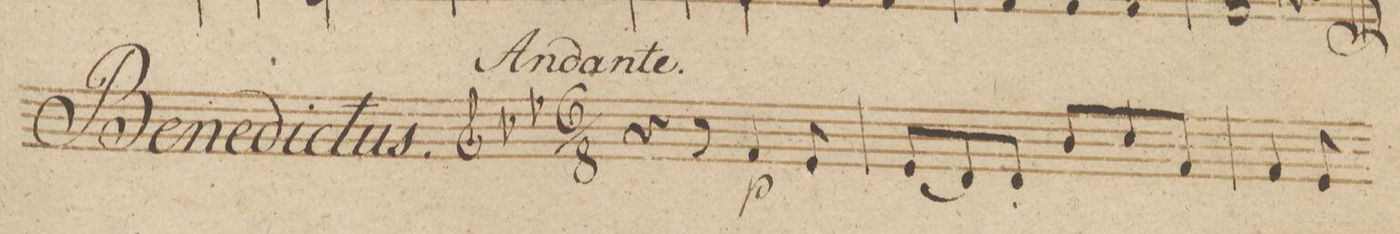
**kern	**dynam
*I"Violino 2do	*
*clefG2	*
*k[b-e-]	*
*M6/8	*
4r	.
8r	.
4f/	p
8e-/	.
=2	=2
(8e-/L	.
8d/)	.
8d'/J	.
8b-/L	.
8cc/	.
8f/J	.
=3	=3
4f/	.
8e-/	.
*-	*-
